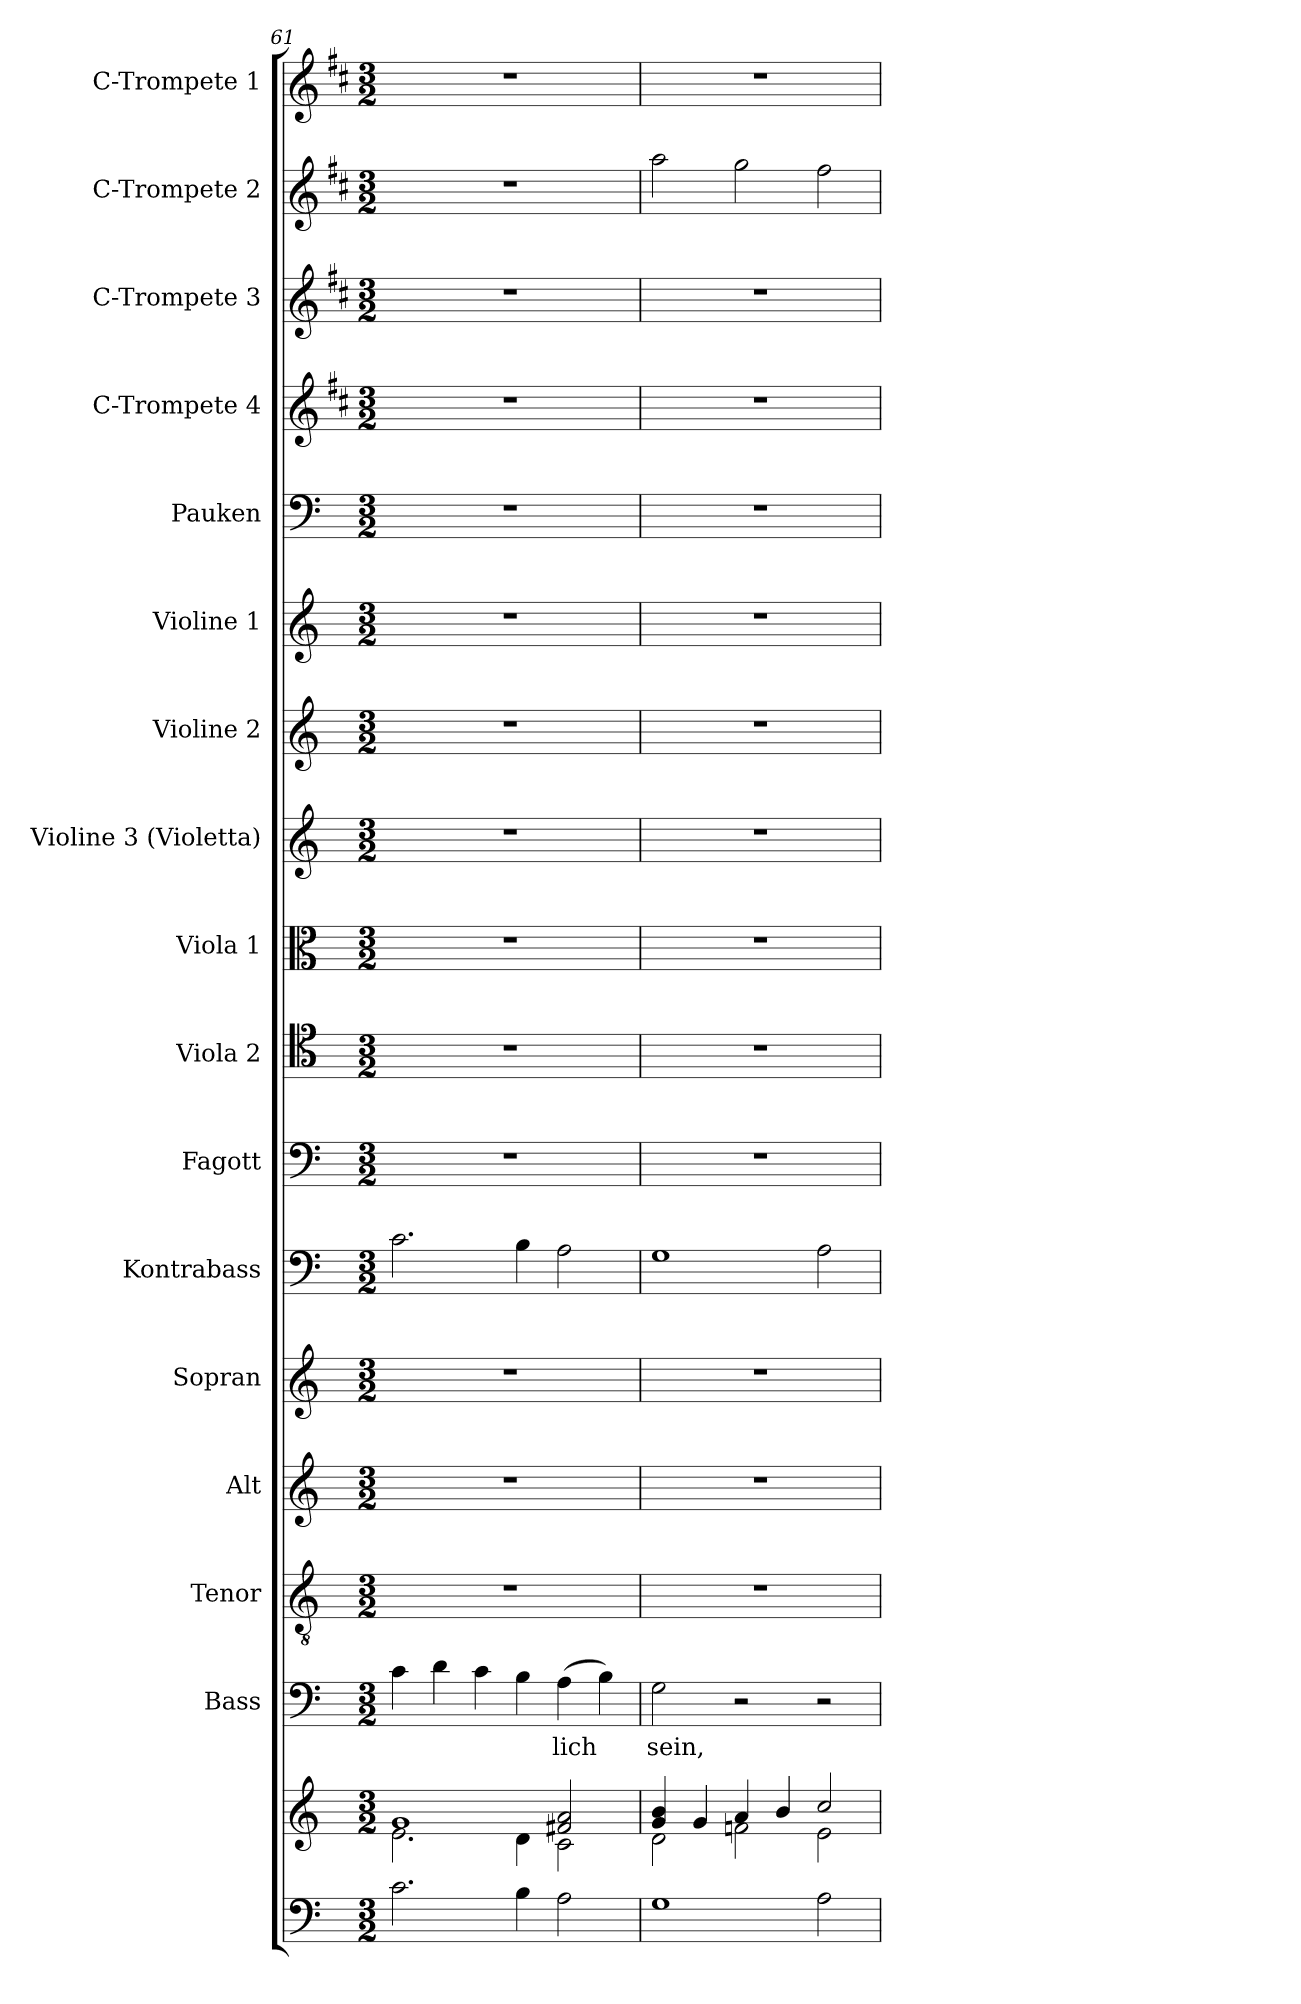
**kern	**kern	**kern	**text	**kern	**kern	**kern	**kern	**kern	**kern	**kern	**kern	**kern	**kern	**kern	**kern	**kern	**kern	**kern
*part17	*part17	*part16	*part16	*part15	*part14	*part13	*part12	*part11	*part10	*part9	*part8	*part7	*part6	*part5	*part4	*part3	*part2	*part1
*staff18	*staff17	*staff16	*staff16	*staff15	*staff14	*staff13	*staff12	*staff11	*staff10	*staff9	*staff8	*staff7	*staff6	*staff5	*staff4	*staff3	*staff2	*staff1
*	*	*I"Bass	*	*I"Tenor	*I"Alt	*I"Sopran	*I"Kontrabass	*I"Fagott	*I"Viola 2	*I"Viola 1	*I"Violine 3 (Violetta)	*I"Violine 2	*I"Violine 1	*I"Pauken	*I"C-Trompete 4	*I"C-Trompete 3	*I"C-Trompete 2	*I"C-Trompete 1
*	*	*I'B.	*	*I'T.	*I'A.	*I'S.	*I'Kb.	*I'Fg.	*I'Vla. 2	*I'Vla. 1	*I'Vl. 3	*I'Vl. 2	*I'Vl. 1	*I'Pk.	*I'C Trp. 4	*I'C Trp. 3	*I'C Trp. 2	*I'C Trp. 1
*clefF4	*clefG2	*clefF4	*	*clefGv2	*clefG2	*clefG2	*clefF4	*clefF4	*clefC4	*clefC3	*clefG2	*clefG2	*clefG2	*clefF4	*clefG2	*clefG2	*clefG2	*clefG2
*	*	*	*	*	*	*	*ITrd7c12	*	*	*	*	*	*	*	*ITrd1c2	*ITrd1c2	*ITrd1c2	*ITrd1c2
*k[]	*k[]	*k[]	*	*k[]	*k[]	*k[]	*k[]	*k[]	*k[]	*k[]	*k[]	*k[]	*k[]	*k[]	*k[]	*k[]	*k[]	*k[]
*C:	*C:	*C:	*	*C:	*C:	*C:	*C:	*C:	*C:	*C:	*C:	*C:	*C:	*C:	*C:	*C:	*C:	*C:
*M3/2	*M3/2	*M3/2	*	*M3/2	*M3/2	*M3/2	*M3/2	*M3/2	*M3/2	*M3/2	*M3/2	*M3/2	*M3/2	*M3/2	*M3/2	*M3/2	*M3/2	*M3/2
=61	=61	=61	=61	=61	=61	=61	=61	=61	=61	=61	=61	=61	=61	=61	=61	=61	=61	=61
*	*^	*	*	*	*	*	*	*	*	*	*	*	*	*	*	*	*	*
2.c\	1g	2.e\	4c\	.	1.r	1.r	1.r	2.C\	1.r	1.r	1.r	1.r	1.r	1.r	1.r	1.r	1.r	1.r	1.r
.	.	.	4d\	.	.	.	.	.	.	.	.	.	.	.	.	.	.	.	.
.	.	.	4c\	.	.	.	.	.	.	.	.	.	.	.	.	.	.	.	.
4B\	.	4d\	4B\	.	.	.	.	4BB\	.	.	.	.	.	.	.	.	.	.	.
!	!	!	!	!LO:LY:b	!	!	!	!	!	!	!	!	!	!	!	!	!	!	!
2A\	2f#X/ 2a/	2c\	(>4A\	-lich	.	.	.	2AA\	.	.	.	.	.	.	.	.	.	.	.
.	.	.	4B\)	.	.	.	.	.	.	.	.	.	.	.	.	.	.	.	.
=62	=62	=62	=62	=62	=62	=62	=62	=62	=62	=62	=62	=62	=62	=62	=62	=62	=62	=62	=62
!	!	!	!	!LO:LY:b	!	!	!	!	!	!	!	!	!	!	!	!	!	!	!
1G	4g/ 4b/	2d\	2G\	sein,	1.r	1.r	1.r	1GG	1.r	1.r	1.r	1.r	1.r	1.r	1.r	1.r	1.r	2gg\	1.r
.	4g/	.	.	.	.	.	.	.	.	.	.	.	.	.	.	.	.	.	.
.	4a/	2fn\	2r	.	.	.	.	.	.	.	.	.	.	.	.	.	.	2ff\	.
.	4b/	.	.	.	.	.	.	.	.	.	.	.	.	.	.	.	.	.	.
2A\	2cc/	2e\	2r	.	.	.	.	2AA\	.	.	.	.	.	.	.	.	.	2ee\	.
*	*v	*v	*	*	*	*	*	*	*	*	*	*	*	*	*	*	*	*	*
=	=	=	=	=	=	=	=	=	=	=	=	=	=	=	=	=	=	=
*-	*-	*-	*-	*-	*-	*-	*-	*-	*-	*-	*-	*-	*-	*-	*-	*-	*-	*-
